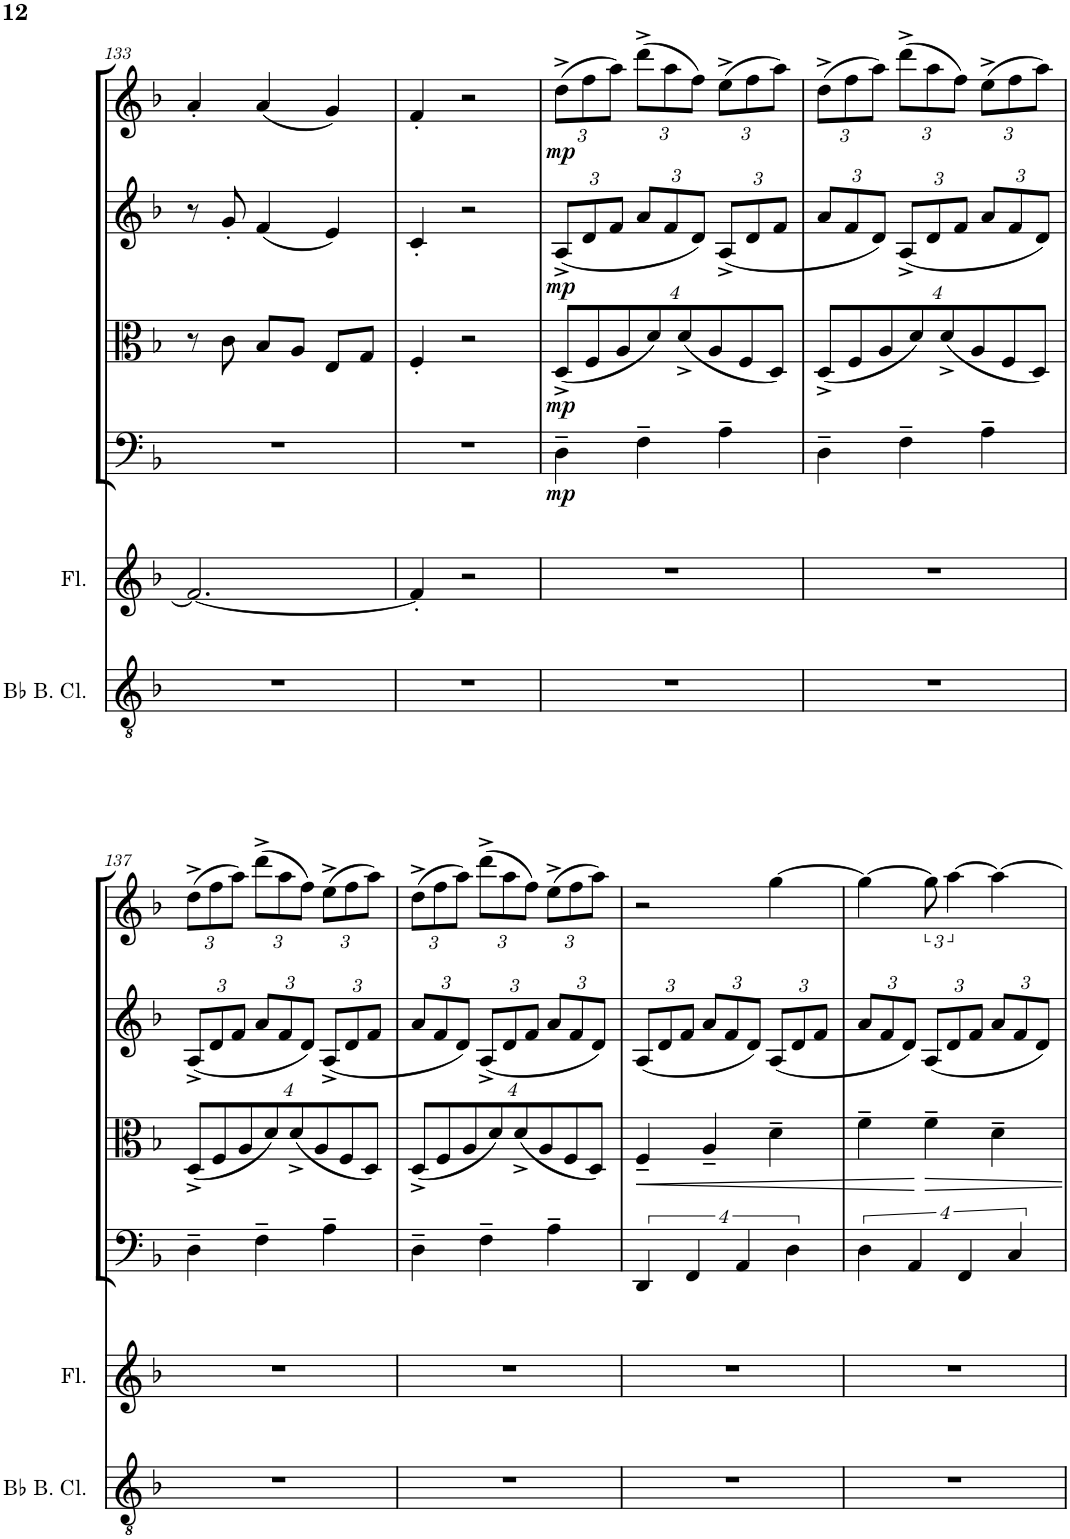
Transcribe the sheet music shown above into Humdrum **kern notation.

**kern	**kern	**kern	**dynam	**kern	**dynam	**kern	**dynam	**kern	**dynam
*part6	*part5	*part4	*part4	*part3	*part3	*part2	*part2	*part1	*part1
*staff6	*staff5	*staff4	*staff4	*staff3	*staff3	*staff2	*staff2	*staff1	*staff1
*I"Bb Bass Clarinet	*I"Flute	*I"Violoncello	*	*I"Viola	*	*I"Violin II	*	*I"Violin I	*
*I'Bb B. Cl.	*I'Fl.	*I'Vc	*	*I'Vla	*	*I'Vln	*	*I'Vln	*
!!LO:PB:g=z
*clefGv2	*clefG2	*clefF4	*	*clefC3	*	*clefG2	*	*clefG2	*
*ITrd8c14	*	*	*	*	*	*	*	*	*
*k[b-]	*k[b-]	*k[b-]	*	*k[b-]	*	*k[b-]	*	*k[b-]	*
*M3/4	*M3/4	*M3/4	*	*M3/4	*	*M3/4	*	*M3/4	*
=133	=133	=133	=133	=133	=133	=133	=133	=133	=133
2.r	2.f/_	2.r	.	8r	.	8r	.	4a'/	.
.	.	.	.	8c\	.	8g'/	.	.	.
.	.	.	.	8B-/L	.	(4f/	.	(4a/	.
.	.	.	.	8A/J	.	.	.	.	.
.	.	.	.	8E/L	.	4e/)	.	4g/)	.
.	.	.	.	8G/J	.	.	.	.	.
=134	=134	=134	=134	=134	=134	=134	=134	=134	=134
2.r	4f'/]	2.r	.	4F'/	.	4c'/	.	4f'/	.
.	2r	.	.	2r	.	2r	.	2r	.
=135	=135	=135	=135	=135	=135	=135	=135	=135	=135
*	*	*	*	*Xbrackettup	*	*Xbrackettup	*	*Xbrackettup	*
!	!	!	!LO:DY:b	!	!LO:DY:b	!	!LO:DY:b	!	!LO:DY:b
2.r	2.r	4D~\	mp	(32%3D^/L	mp	(12A^/L	mp	(12dd^\L	mp
.	.	.	.	.	.	12d/	.	12ff\	.
.	.	.	.	32%3F/	.	.	.	.	.
.	.	.	.	.	.	12f/J	.	12aa\J)	.
.	.	.	.	32%3A/	.	.	.	.	.
.	.	4F~\	.	.	.	12a/L	.	(12ddd^\L	.
.	.	.	.	32%3d/)	.	.	.	.	.
.	.	.	.	.	.	12f/	.	12aa\	.
.	.	.	.	(32%3d^/	.	.	.	.	.
.	.	.	.	.	.	12d/J)	.	12ff\J)	.
.	.	.	.	32%3A/	.	.	.	.	.
.	.	4A~\	.	.	.	(12A^/L	.	(12ee^\L	.
.	.	.	.	32%3F/	.	.	.	.	.
.	.	.	.	.	.	12d/	.	12ff\	.
.	.	.	.	32%3D/J)	.	.	.	.	.
.	.	.	.	.	.	12f/J	.	12aa\J)	.
=136	=136	=136	=136	=136	=136	=136	=136	=136	=136
2.r	2.r	4D~\	.	(32%3D^/L	.	12a/L	.	(12dd^\L	.
.	.	.	.	.	.	12f/	.	12ff\	.
.	.	.	.	32%3F/	.	.	.	.	.
.	.	.	.	.	.	12d/J)	.	12aa\J)	.
.	.	.	.	32%3A/	.	.	.	.	.
.	.	4F~\	.	.	.	(12A^/L	.	(12ddd^\L	.
.	.	.	.	32%3d/)	.	.	.	.	.
.	.	.	.	.	.	12d/	.	12aa\	.
.	.	.	.	(32%3d^/	.	.	.	.	.
.	.	.	.	.	.	12f/J	.	12ff\J)	.
.	.	.	.	32%3A/	.	.	.	.	.
.	.	4A~\	.	.	.	12a/L	.	(12ee^\L	.
.	.	.	.	32%3F/	.	.	.	.	.
.	.	.	.	.	.	12f/	.	12ff\	.
.	.	.	.	32%3D/J)	.	.	.	.	.
.	.	.	.	.	.	12d/J)	.	12aa\J)	.
!!LO:LB:g=z
=137	=137	=137	=137	=137	=137	=137	=137	=137	=137
2.r	2.r	4D~\	.	(32%3D^/L	.	(12A^/L	.	(12dd^\L	.
.	.	.	.	.	.	12d/	.	12ff\	.
.	.	.	.	32%3F/	.	.	.	.	.
.	.	.	.	.	.	12f/J	.	12aa\J)	.
.	.	.	.	32%3A/	.	.	.	.	.
.	.	4F~\	.	.	.	12a/L	.	(12ddd^\L	.
.	.	.	.	32%3d/)	.	.	.	.	.
.	.	.	.	.	.	12f/	.	12aa\	.
.	.	.	.	(32%3d^/	.	.	.	.	.
.	.	.	.	.	.	12d/J)	.	12ff\J)	.
.	.	.	.	32%3A/	.	.	.	.	.
.	.	4A~\	.	.	.	(12A^/L	.	(12ee^\L	.
.	.	.	.	32%3F/	.	.	.	.	.
.	.	.	.	.	.	12d/	.	12ff\	.
.	.	.	.	32%3D/J)	.	.	.	.	.
.	.	.	.	.	.	12f/J	.	12aa\J)	.
=138	=138	=138	=138	=138	=138	=138	=138	=138	=138
2.r	2.r	4D~\	.	(32%3D^/L	.	12a/L	.	(12dd^\L	.
.	.	.	.	.	.	12f/	.	12ff\	.
.	.	.	.	32%3F/	.	.	.	.	.
.	.	.	.	.	.	12d/J)	.	12aa\J)	.
.	.	.	.	32%3A/	.	.	.	.	.
.	.	4F~\	.	.	.	(12A^/L	.	(12ddd^\L	.
.	.	.	.	32%3d/)	.	.	.	.	.
.	.	.	.	.	.	12d/	.	12aa\	.
.	.	.	.	(32%3d^/	.	.	.	.	.
.	.	.	.	.	.	12f/J	.	12ff\J)	.
.	.	.	.	32%3A/	.	.	.	.	.
.	.	4A~\	.	.	.	12a/L	.	(12ee^\L	.
.	.	.	.	32%3F/	.	.	.	.	.
.	.	.	.	.	.	12f/	.	12ff\	.
.	.	.	.	32%3D/J)	.	.	.	.	.
.	.	.	.	.	.	12d/J)	.	12aa\J)	.
=139	=139	=139	=139	=139	=139	=139	=139	=139	=139
!	!	!	!	!	!LO:HP:b	!	!	!	!
2.r	2.r	16%3DD/	.	4F~/	<	(12A/L	.	2r	.
.	.	.	.	.	.	12d/	.	.	.
.	.	.	.	.	.	12f/J	.	.	.
.	.	16%3FF/	.	.	.	.	.	.	.
.	.	.	.	4A~/	.	12a/L	.	.	.
.	.	.	.	.	.	12f/	.	.	.
.	.	16%3AA/	.	.	.	.	.	.	.
.	.	.	.	.	.	12d/J)	.	.	.
.	.	.	.	4d~\	.	(12A/L	.	[4gg\	.
.	.	16%3D\	.	.	.	.	.	.	.
.	.	.	.	.	.	12d/	.	.	.
.	.	.	.	.	.	12f/J	.	.	.
=140	=140	=140	=140	=140	=140	=140	=140	=140	=140
2.r	2.r	16%3D\	.	4f~\	.	12a/L	.	4gg\_	.
.	.	.	.	.	.	12f/	.	.	.
.	.	.	.	.	.	12d/J)	.	.	.
.	.	16%3AA/	.	.	.	.	.	.	.
*	*	*	*	*	*	*	*	*brackettup	*
.	.	.	.	4f~\	[	(12A/L	.	12gg\]	.
.	.	.	.	.	.	12d/	.	[6aa\	.
.	.	16%3FF/	.	.	.	.	.	.	.
.	.	.	.	.	.	12f/J	.	.	.
.	.	.	.	4d~\	.	12a/L	.	4aa\_	.
.	.	16%3C/	.	.	.	.	.	.	.
.	.	.	.	.	.	12f/	.	.	.
.	.	.	.	.	.	12d/J)	.	.	.
=	=	=	=	=	=	=	=	=	=
*-	*-	*-	*-	*-	*-	*-	*-	*-	*-
